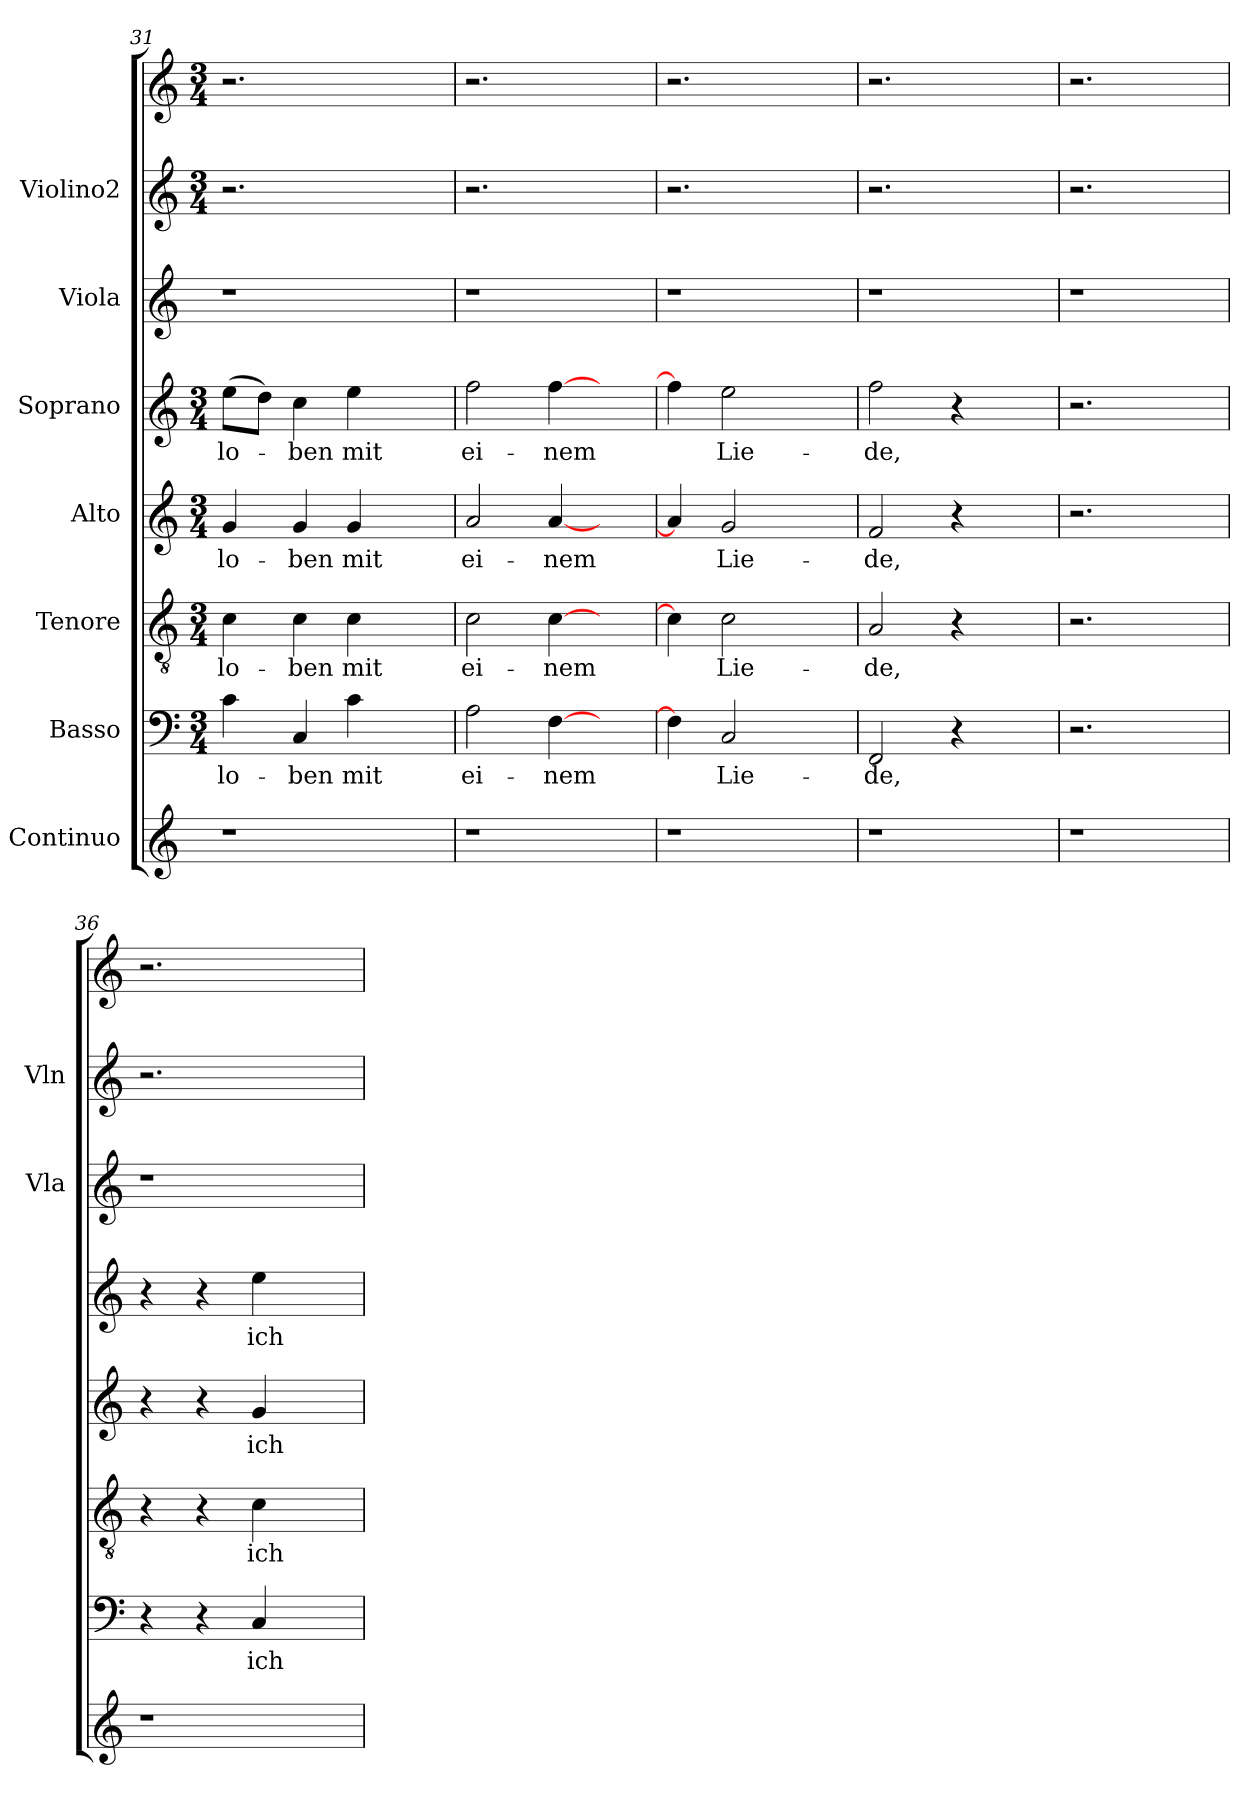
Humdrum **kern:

**kern	**kern	**text	**kern	**text	**kern	**text	**kern	**text	**kern	**kern	**kern
*part7	*part6	*part6	*part5	*part5	*part4	*part4	*part3	*part3	*part2	*part1	*part1
*staff8	*staff7	*staff7	*staff6	*staff6	*staff5	*staff5	*staff4	*staff4	*staff3	*staff2	*staff1
*I"Continuo	*I"Basso	*	*I"Tenore	*	*I"Alto	*	*I"Soprano	*	*I"Viola	*I"Violino2	*
*	*	*	*	*	*	*	*	*	*I'Vla	*I'Vln	*
*clefG2	*clefF4	*	*clefGv2	*	*clefG2	*	*clefG2	*	*clefG2	*clefG2	*clefG2
*k[]	*k[]	*	*k[]	*	*k[]	*	*k[]	*	*k[]	*k[]	*k[]
*	*M3/4	*	*M3/4	*	*M3/4	*	*M3/4	*	*	*M3/4	*M3/4
=31	=31	=31	=31	=31	=31	=31	=31	=31	=31	=31	=31
!	!	!LO:LY:b	!	!LO:LY:b	!	!LO:LY:b	!	!LO:LY:b	!	!	!
1r	4c\	lo-	4c\	lo-	4g/	lo-	(8ee\L	lo-	1r	2.r	2.r
.	.	.	.	.	.	.	8dd\J)	.	.	.	.
!	!	!LO:LY:b	!	!LO:LY:b	!	!LO:LY:b	!	!LO:LY:b	!	!	!
.	4C/	ben	4c\	ben	4g/	ben	4cc\	ben	.	.	.
!	!	!LO:LY:b	!	!LO:LY:b	!	!LO:LY:b	!	!LO:LY:b	!	!	!
.	4c\	mit	4c\	mit	4g/	mit	4ee\	mit	.	.	.
.	4ryy	.	4ryy	.	4ryy	.	4ryy	.	.	4ryy	4ryy
=32	=32	=32	=32	=32	=32	=32	=32	=32	=32	=32	=32
!	!	!LO:LY:b	!	!LO:LY:b	!	!LO:LY:b	!	!LO:LY:b	!	!	!
1r	2A\	ei-	2c\	ei-	2a/	ei-	2ff\	ei-	1r	2.r	2.r
!	!	!LO:LY:b	!	!LO:LY:b	!	!LO:LY:b	!	!LO:LY:b	!	!	!
.	[4F\	nem	[4c\	nem	[4a/	nem	[4ff\	nem	.	.	.
.	4ryy	.	4ryy	.	4ryy	.	4ryy	.	.	4ryy	4ryy
!!LO:PB:g=z
=33	=33	=33	=33	=33	=33	=33	=33	=33	=33	=33	=33
1r	4F\]	.	4c\]	.	4a/]	.	4ff\]	.	1r	2.r	2.r
!	!	!LO:LY:b	!	!LO:LY:b	!	!LO:LY:b	!	!LO:LY:b	!	!	!
.	2C/	Lie-	2c\	Lie-	2g/	Lie-	2ee\	Lie-	.	.	.
.	4ryy	.	4ryy	.	4ryy	.	4ryy	.	.	4ryy	4ryy
=34	=34	=34	=34	=34	=34	=34	=34	=34	=34	=34	=34
!	!	!LO:LY:b	!	!LO:LY:b	!	!LO:LY:b	!	!LO:LY:b	!	!	!
1r	2FF/	de,	2A/	de,	2f/	de,	2ff\	de,	1r	2.r	2.r
.	4r	.	4r	.	4r	.	4r	.	.	.	.
.	4ryy	.	4ryy	.	4ryy	.	4ryy	.	.	4ryy	4ryy
=35	=35	=35	=35	=35	=35	=35	=35	=35	=35	=35	=35
1r	2.r	.	2.r	.	2.r	.	2.r	.	1r	2.r	2.r
.	4ryy	.	4ryy	.	4ryy	.	4ryy	.	.	4ryy	4ryy
=36	=36	=36	=36	=36	=36	=36	=36	=36	=36	=36	=36
1r	4r	.	4r	.	4r	.	4r	.	1r	2.r	2.r
.	4r	.	4r	.	4r	.	4r	.	.	.	.
!	!	!LO:LY:b	!	!LO:LY:b	!	!LO:LY:b	!	!LO:LY:b	!	!	!
.	4C/	ich	4c\	ich	4g/	ich	4ee\	ich	.	.	.
.	4ryy	.	4ryy	.	4ryy	.	4ryy	.	.	4ryy	4ryy
=	=	=	=	=	=	=	=	=	=	=	=
*-	*-	*-	*-	*-	*-	*-	*-	*-	*-	*-	*-
